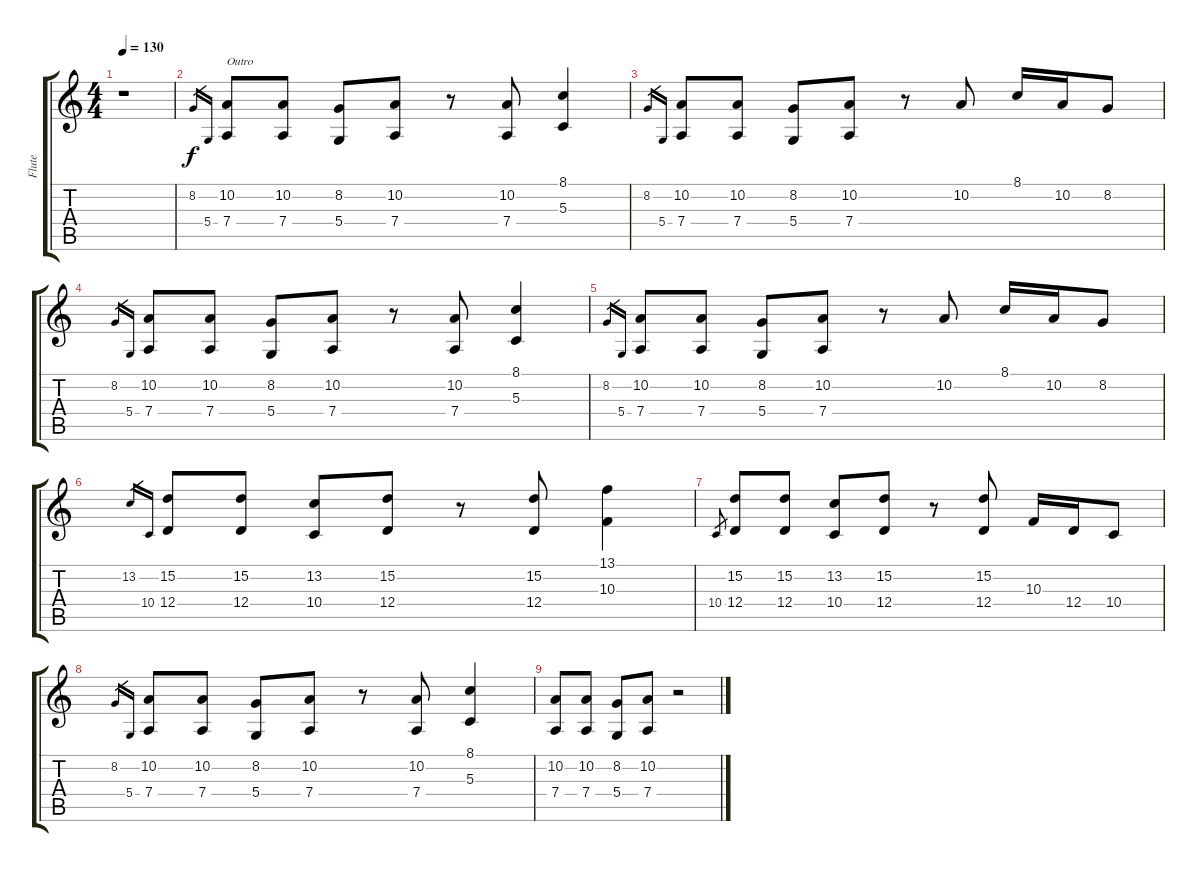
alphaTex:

\track ("Flute" "Flute") {instrument flute}
\staff {score tabs}
\tuning (E4 B3 G3 D3 A2 E2) {hide}
\ts (4 4)
\tempo 130
\clef g2
\ks c
r.1{dy f} |
8.2.16{gr} 5.4.16{gr} (10.2 7.4).8{txt "Outro"} (10.2 7.4).8 (8.2 5.4).8 (10.2 7.4).8 r.8 (10.2 7.4).8 (8.1 5.3).4 |
8.2.16{gr} 5.4.16{gr} (10.2 7.4).8 (10.2 7.4).8 (8.2 5.4).8 (10.2 7.4).8 r.8 10.2.8 8.1.16 10.2.16 8.2.8 |
8.2.16{gr} 5.4.16{gr} (10.2 7.4).8 (10.2 7.4).8 (8.2 5.4).8 (10.2 7.4).8 r.8 (10.2 7.4).8 (8.1 5.3).4 |
8.2.16{gr} 5.4.16{gr} (10.2 7.4).8 (10.2 7.4).8 (8.2 5.4).8 (10.2 7.4).8 r.8 10.2.8 8.1.16 10.2.16 8.2.8 |
13.2.16{gr} 10.4.16{gr} (15.2 12.4).8 (15.2 12.4).8 (13.2 10.4).8 (15.2 12.4).8 r.8 (15.2 12.4).8 (13.1 10.3).4 |
10.4.8{gr} (15.2 12.4).8 (15.2 12.4).8 (13.2 10.4).8 (15.2 12.4).8 r.8 (15.2 12.4).8 10.3.16 12.4.16 10.4.8 |
8.2.16{gr} 5.4.16{gr} (10.2 7.4).8 (10.2 7.4).8 (8.2 5.4).8 (10.2 7.4).8 r.8 (10.2 7.4).8 (8.1 5.3).4 |
(10.2 7.4).8 (10.2 7.4).8 (8.2 5.4).8 (10.2 7.4).8 r.2
